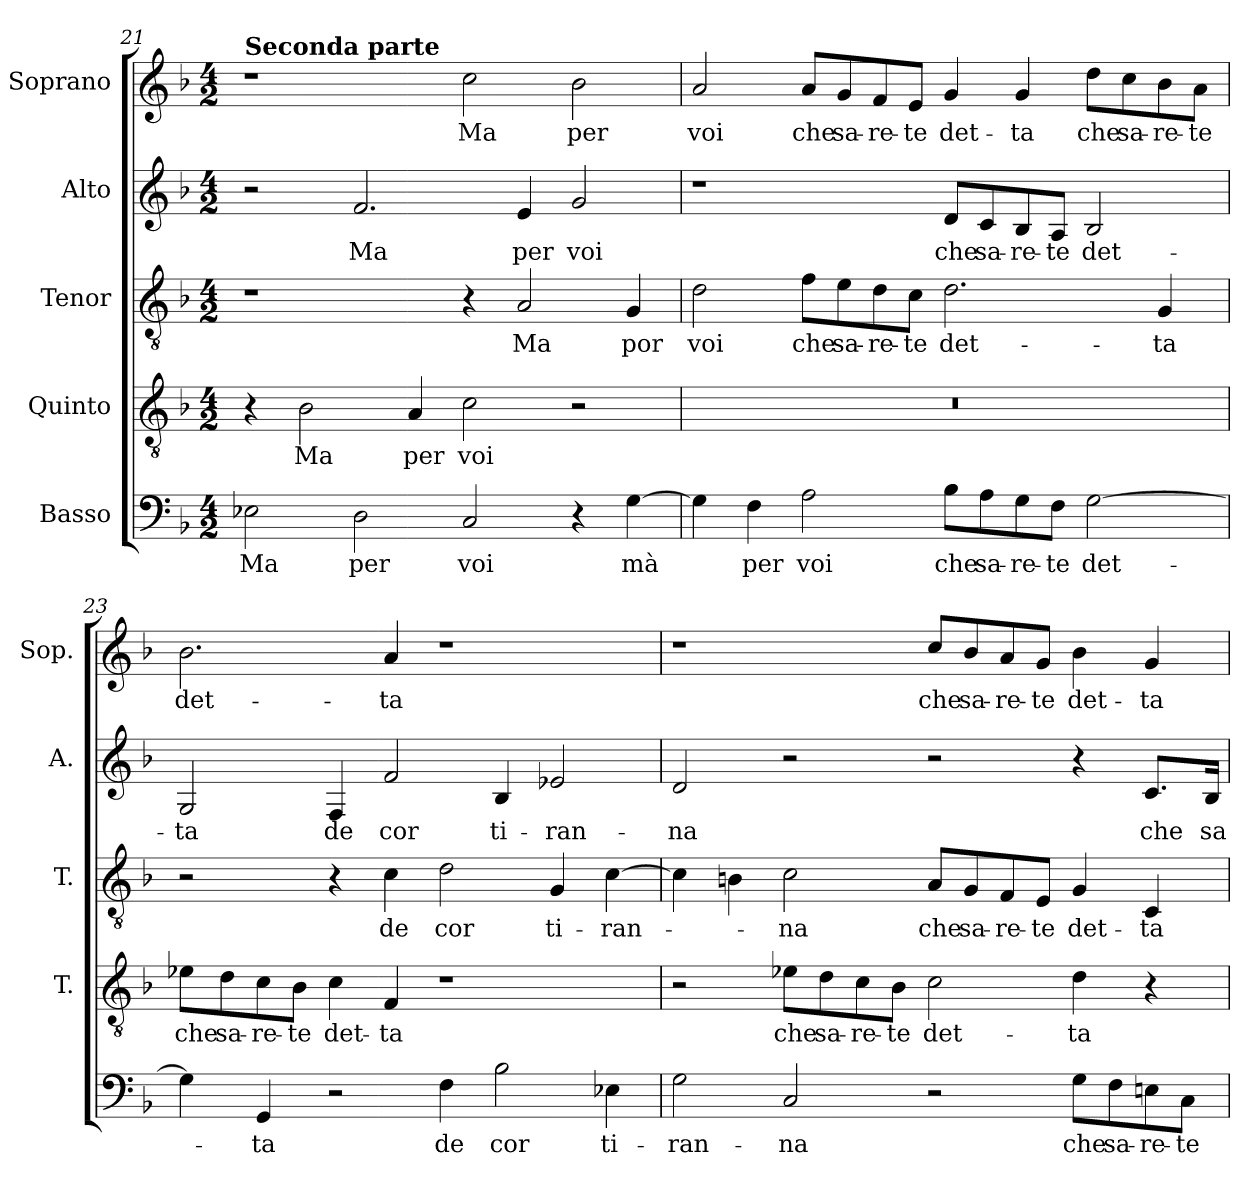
**kern	**text	**kern	**text	**kern	**text	**kern	**text	**kern	**text
*part5	*part5	*part4	*part4	*part3	*part3	*part2	*part2	*part1	*part1
*staff5	*staff5	*staff4	*staff4	*staff3	*staff3	*staff2	*staff2	*staff1	*staff1
*I"Basso	*	*I"Quinto	*	*I"Tenor	*	*I"Alto	*	*I"Soprano	*
*	*	*I'T.	*	*I'T.	*	*I'A.	*	*I'Sop.	*
*clefF4	*	*clefGv2	*	*clefGv2	*	*clefG2	*	*clefG2	*
*	*	*ITrd7c12	*	*ITrd7c12	*	*	*	*	*
*k[b-]	*	*k[b-]	*	*k[b-]	*	*k[b-]	*	*k[b-]	*
*F:	*	*F:	*	*F:	*	*F:	*	*F:	*
*M4/2	*	*M4/2	*	*M4/2	*	*M4/2	*	*M4/2	*
=21	=21	=21	=21	=21	=21	=21	=21	=21	=21
!	!	!	!	!	!	!	!	!LO:TX:a:B:t=Seconda parte	!
!	!LO:LY:b:color=#000000	!	!	!	!	!	!	!	!
2E-Xi\	Ma	4r	.	1r	.	2r	.	1r	.
!	!	!	!LO:LY:b:color=#000000	!	!	!	!	!	!
.	.	2BB-i\	Ma	.	.	.	.	.	.
!	!LO:LY:b:color=#000000	!	!	!	!	!	!	!	!
!	!	!	!	!	!	!	!LO:LY:b:color=#000000	!	!
2Di\	per	.	.	.	.	2.fi/	Ma	.	.
!	!	!	!LO:LY:b:color=#000000	!	!	!	!	!	!
.	.	4AAi/	per	.	.	.	.	.	.
!	!LO:LY:b:color=#000000	!	!	!	!	!	!	!	!
!	!	!	!LO:LY:b:color=#000000	!	!	!	!	!	!
!	!	!	!	!	!	!	!	!	!LO:LY:b:color=#000000
2Ci/	voi	2Ci\	voi	4r	.	.	.	2cci\	Ma
!	!	!	!	!	!LO:LY:b:color=#000000	!	!	!	!
!	!	!	!	!	!	!	!LO:LY:b:color=#000000	!	!
.	.	.	.	2AAi/	Ma	4ei/	per	.	.
!	!	!	!	!	!	!	!LO:LY:b:color=#000000	!	!
!	!	!	!	!	!	!	!	!	!LO:LY:b:color=#000000
4r	.	2r	.	.	.	2gi/	voi	2b-i\	per
!	!LO:LY:b:color=#000000	!	!	!	!	!	!	!	!
!	!	!	!	!	!LO:LY:b:color=#000000	!	!	!	!
[>4Gi\	mà	.	.	4GGi/	por	.	.	.	.
!!LO:LB:g=z
=22	=22	=22	=22	=22	=22	=22	=22	=22	=22
!	!	!LO:N:vis=1	!	!	!	!	!	!	!
!	!	!	!	!	!LO:LY:b:color=#000000	!	!	!	!
!	!	!	!	!	!	!	!	!	!LO:LY:b:color=#000000
4Gi\]	.	0r	.	2Di\	voi	1r	.	2ai/	voi
!	!LO:LY:b:color=#000000	!	!	!	!	!	!	!	!
4Fi\	per	.	.	.	.	.	.	.	.
!	!LO:LY:b:color=#000000	!	!	!	!	!	!	!	!
!	!	!	!	!	!LO:LY:b:color=#000000	!	!	!	!
!	!	!	!	!	!	!	!	!	!LO:LY:b:color=#000000
2Ai\	voi	.	.	8Fi\L	che	.	.	8ai/L	che
!	!	!	!	!	!LO:LY:b:color=#000000	!	!	!	!
!	!	!	!	!	!	!	!	!	!LO:LY:b:color=#000000
.	.	.	.	8Ei\	sa-	.	.	8gi/	sa-
!	!	!	!	!	!LO:LY:b:color=#000000	!	!	!	!
!	!	!	!	!	!	!	!	!	!LO:LY:b:color=#000000
.	.	.	.	8Di\	-re-	.	.	8fi/	-re-
!	!	!	!	!	!LO:LY:b:color=#000000	!	!	!	!
!	!	!	!	!	!	!	!	!	!LO:LY:b:color=#000000
.	.	.	.	8Ci\J	-te	.	.	8ei/J	-te
!	!LO:LY:b:color=#000000	!	!	!	!	!	!	!	!
!	!	!	!	!	!LO:LY:b:color=#000000	!	!	!	!
!	!	!	!	!	!	!	!LO:LY:b:color=#000000	!	!
!	!	!	!	!	!	!	!	!	!LO:LY:b:color=#000000
8B-i\L	che	.	.	2.Di\	det-	8di/L	che	4gi/	det-
!	!LO:LY:b:color=#000000	!	!	!	!	!	!	!	!
!	!	!	!	!	!	!	!LO:LY:b:color=#000000	!	!
8Ai\	sa-	.	.	.	.	8ci/	sa-	.	.
!	!LO:LY:b:color=#000000	!	!	!	!	!	!	!	!
!	!	!	!	!	!	!	!LO:LY:b:color=#000000	!	!
!	!	!	!	!	!	!	!	!	!LO:LY:b:color=#000000
8Gi\	-re-	.	.	.	.	8B-i/	-re-	4gi/	-ta
!	!LO:LY:b:color=#000000	!	!	!	!	!	!	!	!
!	!	!	!	!	!	!	!LO:LY:b:color=#000000	!	!
8Fi\J	-te	.	.	.	.	8Ai/J	-te	.	.
!	!LO:LY:b:color=#000000	!	!	!	!	!	!	!	!
!	!	!	!	!	!	!	!LO:LY:b:color=#000000	!	!
!	!	!	!	!	!	!	!	!	!LO:LY:b:color=#000000
[>2Gi\	det-	.	.	.	.	2B-i/	det-	8ddi\L	che
!	!	!	!	!	!	!	!	!	!LO:LY:b:color=#000000
.	.	.	.	.	.	.	.	8cci\	sa-
!	!	!	!	!	!LO:LY:b:color=#000000	!	!	!	!
!	!	!	!	!	!	!	!	!	!LO:LY:b:color=#000000
.	.	.	.	4GGi/	-ta	.	.	8b-i\	-re-
!	!	!	!	!	!	!	!	!	!LO:LY:b:color=#000000
.	.	.	.	.	.	.	.	8ai\J	-te
=23	=23	=23	=23	=23	=23	=23	=23	=23	=23
!	!	!	!LO:LY:b:color=#000000	!	!	!	!	!	!
!	!	!	!	!	!	!	!LO:LY:b:color=#000000	!	!
!	!	!	!	!	!	!	!	!	!LO:LY:b:color=#000000
4Gi\]	.	8E-Xi\L	che	2r	.	2Gi/	-ta	2.b-i\	det-
!	!	!	!LO:LY:b:color=#000000	!	!	!	!	!	!
.	.	8Di\	sa-	.	.	.	.	.	.
!	!LO:LY:b:color=#000000	!	!	!	!	!	!	!	!
!	!	!	!LO:LY:b:color=#000000	!	!	!	!	!	!
4GGi/	-ta	8Ci\	-re-	.	.	.	.	.	.
!	!	!	!LO:LY:b:color=#000000	!	!	!	!	!	!
.	.	8BB-i\J	-te	.	.	.	.	.	.
!	!	!	!LO:LY:b:color=#000000	!	!	!	!	!	!
!	!	!	!	!	!	!	!LO:LY:b:color=#000000	!	!
2r	.	4Ci\	det-	4r	.	4Fi/	de	.	.
!	!	!	!LO:LY:b:color=#000000	!	!	!	!	!	!
!	!	!	!	!	!LO:LY:b:color=#000000	!	!	!	!
!	!	!	!	!	!	!	!LO:LY:b:color=#000000	!	!
!	!	!	!	!	!	!	!	!	!LO:LY:b:color=#000000
.	.	4FFi/	-ta	4Ci\	de	2fi/	cor	4ai/	-ta
!	!LO:LY:b:color=#000000	!	!	!	!	!	!	!	!
!	!	!	!	!	!LO:LY:b:color=#000000	!	!	!	!
4Fi\	de	1r	.	2Di\	cor	.	.	1r	.
!	!LO:LY:b:color=#000000	!	!	!	!	!	!	!	!
!	!	!	!	!	!	!	!LO:LY:b:color=#000000	!	!
2B-i\	cor	.	.	.	.	4B-i/	ti-	.	.
!	!	!	!	!	!LO:LY:b:color=#000000	!	!	!	!
!	!	!	!	!	!	!	!LO:LY:b:color=#000000	!	!
.	.	.	.	4GGi/	ti-	2e-Xi/	-ran-	.	.
!	!LO:LY:b:color=#000000	!	!	!	!	!	!	!	!
!	!	!	!	!	!LO:LY:b:color=#000000	!	!	!	!
4E-Xi\	ti-	.	.	[>4Ci\	-ran-	.	.	.	.
=24	=24	=24	=24	=24	=24	=24	=24	=24	=24
!	!LO:LY:b:color=#000000	!	!	!	!	!	!	!	!
!	!	!	!	!	!	!	!LO:LY:b:color=#000000	!	!
2Gi\	-ran-	2r	.	4Ci\]	.	2di/	-na	1r	.
.	.	.	.	4BBni\	.	.	.	.	.
!	!LO:LY:b:color=#000000	!	!	!	!	!	!	!	!
!	!	!	!LO:LY:b:color=#000000	!	!	!	!	!	!
!	!	!	!	!	!LO:LY:b:color=#000000	!	!	!	!
2Ci/	-na	8E-Xi\L	che	2Ci\	-na	2r	.	.	.
!	!	!	!LO:LY:b:color=#000000	!	!	!	!	!	!
.	.	8Di\	sa-	.	.	.	.	.	.
!	!	!	!LO:LY:b:color=#000000	!	!	!	!	!	!
.	.	8Ci\	-re-	.	.	.	.	.	.
!	!	!	!LO:LY:b:color=#000000	!	!	!	!	!	!
.	.	8BB-i\J	-te	.	.	.	.	.	.
!	!	!	!LO:LY:b:color=#000000	!	!	!	!	!	!
!	!	!	!	!	!LO:LY:b:color=#000000	!	!	!	!
!	!	!	!	!	!	!	!	!	!LO:LY:b:color=#000000
2r	.	2Ci\	det-	8AAi/L	che	2r	.	8cci/L	che
!	!	!	!	!	!LO:LY:b:color=#000000	!	!	!	!
!	!	!	!	!	!	!	!	!	!LO:LY:b:color=#000000
.	.	.	.	8GGi/	sa-	.	.	8b-i/	sa-
!	!	!	!	!	!LO:LY:b:color=#000000	!	!	!	!
!	!	!	!	!	!	!	!	!	!LO:LY:b:color=#000000
.	.	.	.	8FFi/	-re-	.	.	8ai/	-re-
!	!	!	!	!	!LO:LY:b:color=#000000	!	!	!	!
!	!	!	!	!	!	!	!	!	!LO:LY:b:color=#000000
.	.	.	.	8EEi/J	-te	.	.	8gi/J	-te
!	!LO:LY:b:color=#000000	!	!	!	!	!	!	!	!
!	!	!	!LO:LY:b:color=#000000	!	!	!	!	!	!
!	!	!	!	!	!LO:LY:b:color=#000000	!	!	!	!
!	!	!	!	!	!	!	!	!	!LO:LY:b:color=#000000
8Gi\L	che	4Di\	-ta	4GGi/	det-	4r	.	4b-i\	det-
!	!LO:LY:b:color=#000000	!	!	!	!	!	!	!	!
8Fi\	sa-	.	.	.	.	.	.	.	.
!	!LO:LY:b:color=#000000	!	!	!	!	!	!	!	!
!	!	!	!	!	!LO:LY:b:color=#000000	!	!	!	!
!	!	!	!	!	!	!	!LO:LY:b:color=#000000	!	!
!	!	!	!	!	!	!	!	!	!LO:LY:b:color=#000000
8Eni\	-re-	4r	.	4CCi/	-ta	8.ci/L	che	4gi/	-ta
!	!LO:LY:b:color=#000000	!	!	!	!	!	!	!	!
8Ci\J	-te	.	.	.	.	.	.	.	.
!	!	!	!	!	!	!	!LO:LY:b:color=#000000	!	!
.	.	.	.	.	.	16B-i/Jk	sa-	.	.
=	=	=	=	=	=	=	=	=	=
*-	*-	*-	*-	*-	*-	*-	*-	*-	*-
